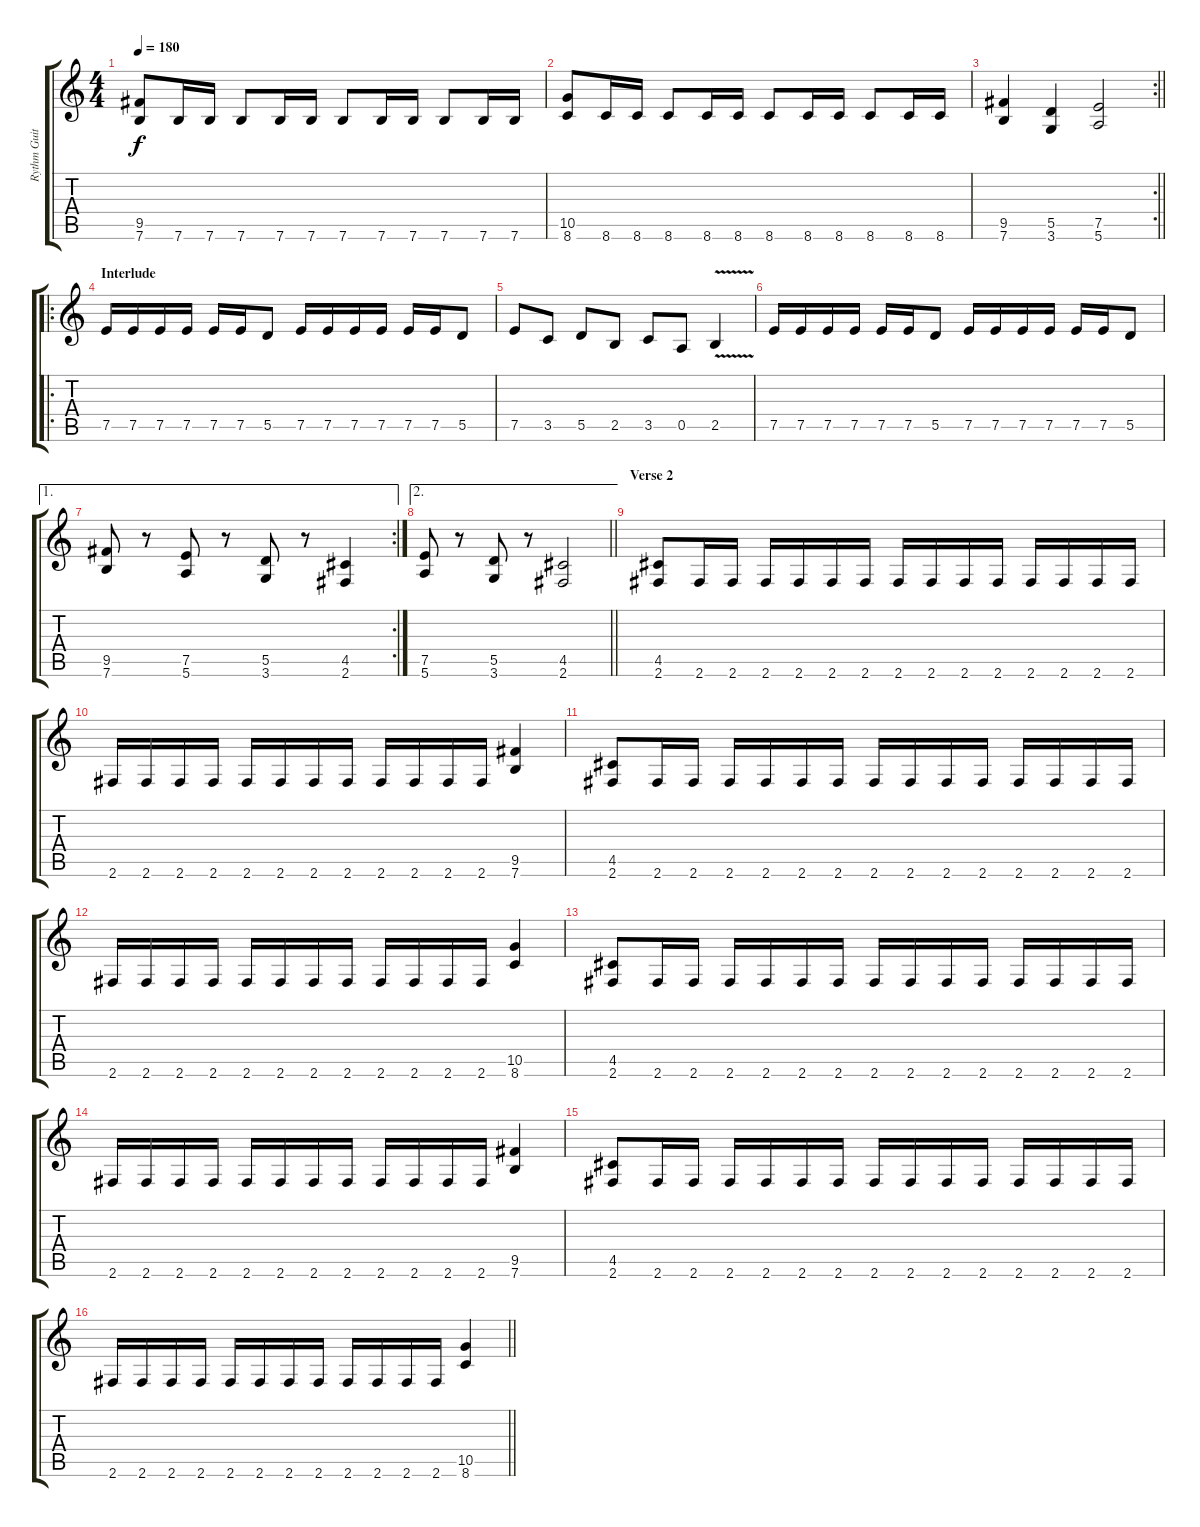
\track ("Rythm Guitar" "Rythm Guit") {instrument distortionguitar}
\staff {score tabs}
\tuning (E4 B3 G3 D3 A2 E2) {hide}
\ts (4 4)
\tempo 180
\clef g2
\ks c
(9.5 7.6).8{dy f} 7.6.16 7.6.16 7.6.8 7.6.16 7.6.16 7.6.8 7.6.16 7.6.16 7.6.8 7.6.16 7.6.16 |
(10.5 8.6).8 8.6.16 8.6.16 8.6.8 8.6.16 8.6.16 8.6.8 8.6.16 8.6.16 8.6.8 8.6.16 8.6.16 |
\rc 2
\barLineRight lightlight
(9.5 7.6).4 (5.5 3.6).4 (7.5 5.6).2 |
\ro
\section ("" "Interlude")
7.5.16 7.5.16 7.5.16 7.5.16 7.5.16 7.5.16 5.5.8 7.5.16 7.5.16 7.5.16 7.5.16 7.5.16 7.5.16 5.5.8 |
7.5.8 3.5.8 5.5.8 2.5.8 3.5.8 0.5.8 2.5{v}.4 |
7.5.16 7.5.16 7.5.16 7.5.16 7.5.16 7.5.16 5.5.8 7.5.16 7.5.16 7.5.16 7.5.16 7.5.16 7.5.16 5.5.8 |
\ae 1
\rc 2
(9.5 7.6).8 r.8 (7.5 5.6).8 r.8 (5.5 3.6).8 r.8 (4.5 2.6).4 |
\ae 2
\barLineRight lightlight
(7.5 5.6).8 r.8 (5.5 3.6).8 r.8 (4.5 2.6).2 |
\section ("" "Verse 2")
(4.5 2.6).8 2.6.16 2.6.16 2.6.16 2.6.16 2.6.16 2.6.16 2.6.16 2.6.16 2.6.16 2.6.16 2.6.16 2.6.16 2.6.16 2.6.16 |
2.6.16 2.6.16 2.6.16 2.6.16 2.6.16 2.6.16 2.6.16 2.6.16 2.6.16 2.6.16 2.6.16 2.6.16 (9.5 7.6).4 |
(4.5 2.6).8 2.6.16 2.6.16 2.6.16 2.6.16 2.6.16 2.6.16 2.6.16 2.6.16 2.6.16 2.6.16 2.6.16 2.6.16 2.6.16 2.6.16 |
2.6.16 2.6.16 2.6.16 2.6.16 2.6.16 2.6.16 2.6.16 2.6.16 2.6.16 2.6.16 2.6.16 2.6.16 (10.5 8.6).4 |
(4.5 2.6).8 2.6.16 2.6.16 2.6.16 2.6.16 2.6.16 2.6.16 2.6.16 2.6.16 2.6.16 2.6.16 2.6.16 2.6.16 2.6.16 2.6.16 |
2.6.16 2.6.16 2.6.16 2.6.16 2.6.16 2.6.16 2.6.16 2.6.16 2.6.16 2.6.16 2.6.16 2.6.16 (9.5 7.6).4 |
(4.5 2.6).8 2.6.16 2.6.16 2.6.16 2.6.16 2.6.16 2.6.16 2.6.16 2.6.16 2.6.16 2.6.16 2.6.16 2.6.16 2.6.16 2.6.16 |
\barLineRight lightlight
2.6.16 2.6.16 2.6.16 2.6.16 2.6.16 2.6.16 2.6.16 2.6.16 2.6.16 2.6.16 2.6.16 2.6.16 (10.5 8.6).4
